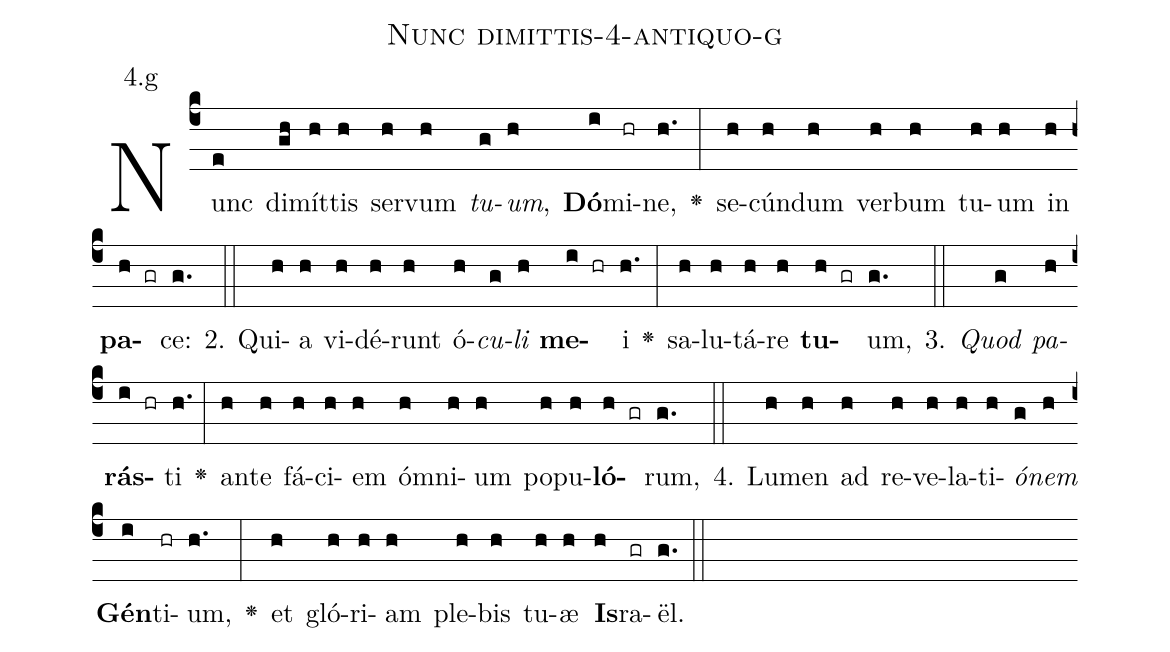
name: Nunc dimittis-4-antiquo-g;
annotation: 4.g;
%%
(c4)Nunc(e) di(gh)mít(h)tis(h) ser(h)vum(h) <i>tu</i>(g)<i>um</i>,(h) <b>Dó</b>(i)mi(hr)ne,(h.) <v>\greheightstar</v>(:) se(h)cún(h)dum(h) ver(h)bum(h) tu(h)um(h) in(h) <b>pa</b>(h gr)ce:(g.) (::)
2. Qui(h)a(h) vi(h)dé(h)runt(h) ó(h)<i>cu</i>(g)<i>li</i>(h) <b>me</b>(i hr)i(h.) <v>\greheightstar</v>(:) sa(h)lu(h)tá(h)re(h) <b>tu</b>(h gr)um,(g.) (::)
3. <i>Quod</i>(g) <i>pa</i>(h)<b>rás</b>(i hr)ti(h.) <v>\greheightstar</v>(:) an(h)te(h) fá(h)ci(h)em(h) óm(h)ni(h)um(h) po(h)pu(h)<b>ló</b>(h gr)rum,(g.) (::)
4. Lu(h)men(h) ad(h) re(h)ve(h)la(h)ti(h)<i>ó</i>(g)<i>nem</i>(h) <b>Gén</b>(i)ti(hr)um,(h.) <v>\greheightstar</v>(:) et(h) gló(h)ri(h)am(h) ple(h)bis(h) tu(h)æ(h) <b>Is</b>(h)ra(gr)ël.(g.) (::)
